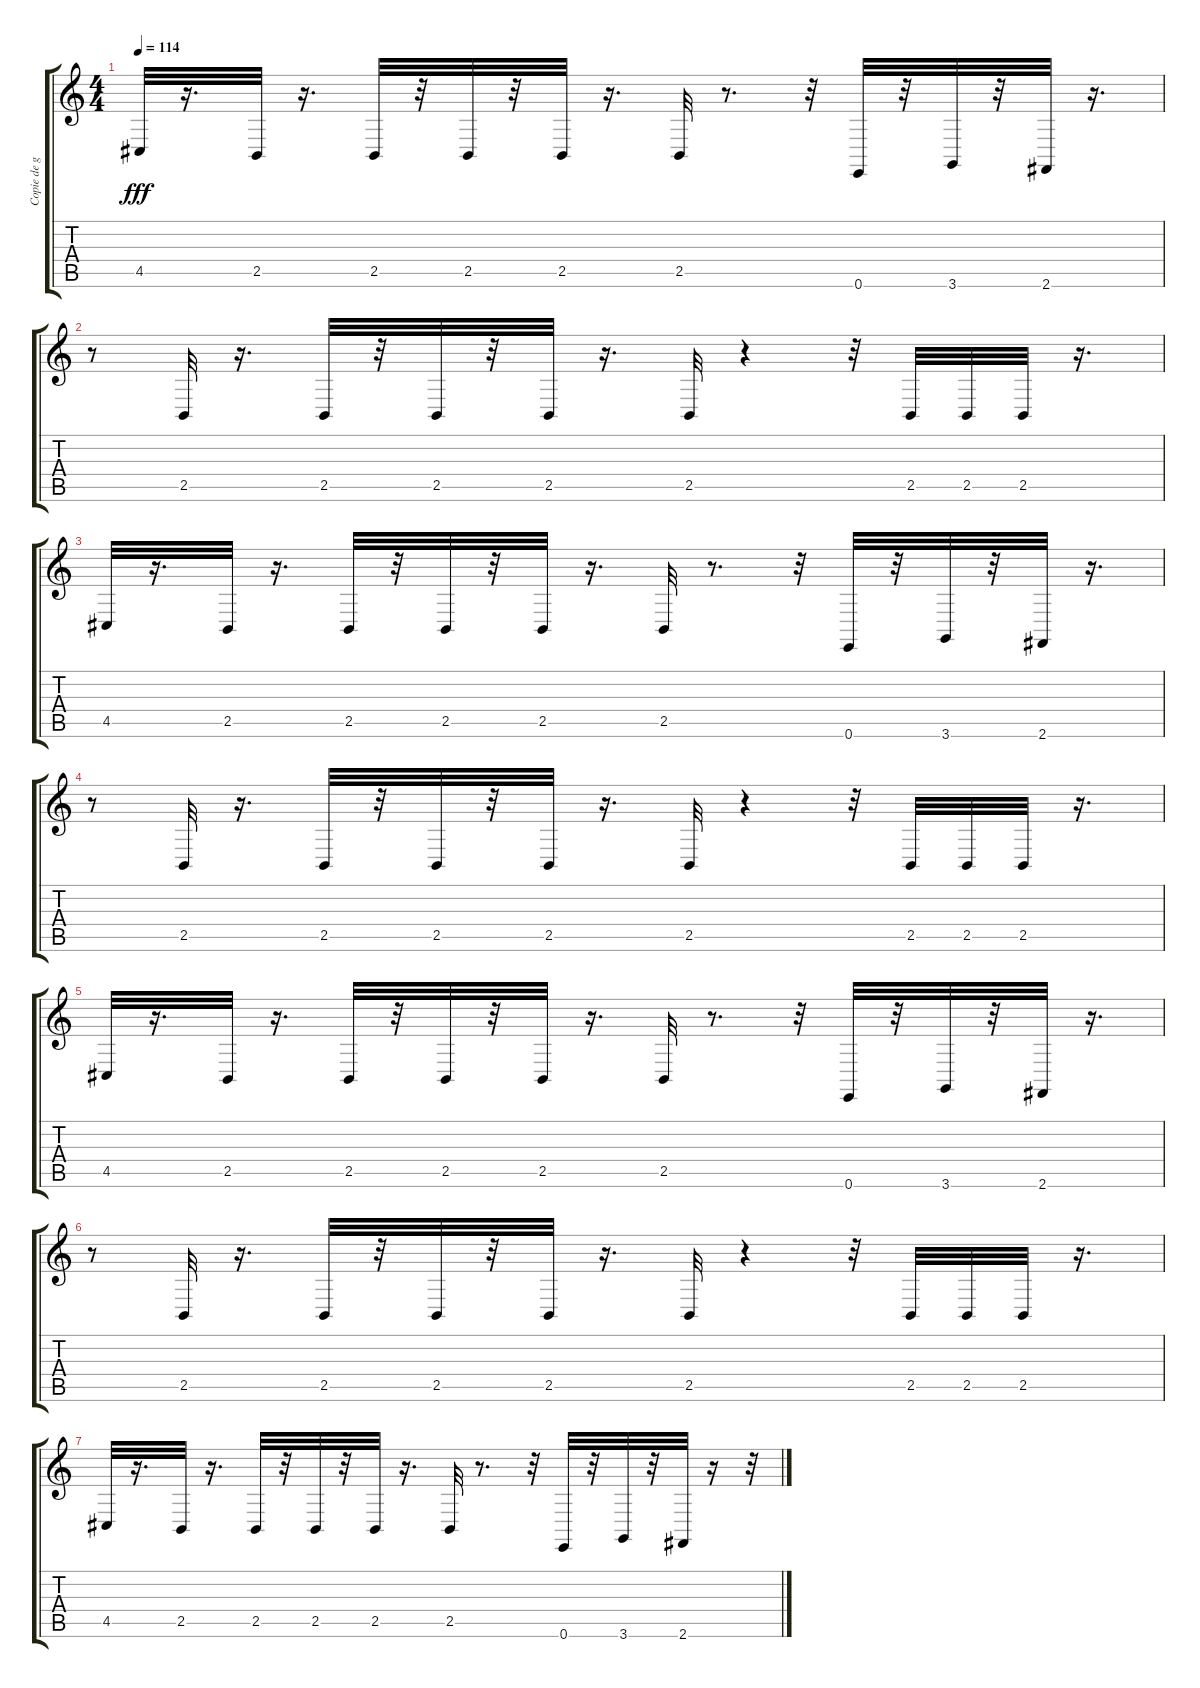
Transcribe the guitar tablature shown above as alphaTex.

\track ("Copie de gimmick HPsaw" "Copie de g") {instrument altosax}
\staff {score tabs}
\tuning (E4 B3 G3 D3 A2 E2) {hide}
\ts (4 4)
\tempo 114
\clef g2
\ks c
4.5.32{dy fff} r.16{d} 2.5.32 r.16{d} 2.5.32 r.32 2.5.32 r.32 2.5.32 r.16{d} 2.5.32 r.8{d} r.32 0.6.32 r.32 3.6.32 r.32 2.6.32 r.16{d} |
r.8 2.5.32 r.16{d} 2.5.32 r.32 2.5.32 r.32 2.5.32 r.16{d} 2.5.32 r.4 r.32 2.5.32 2.5.32 2.5.32 r.16{d} |
4.5.32 r.16{d} 2.5.32 r.16{d} 2.5.32 r.32 2.5.32 r.32 2.5.32 r.16{d} 2.5.32 r.8{d} r.32 0.6.32 r.32 3.6.32 r.32 2.6.32 r.16{d} |
r.8 2.5.32 r.16{d} 2.5.32 r.32 2.5.32 r.32 2.5.32 r.16{d} 2.5.32 r.4 r.32 2.5.32 2.5.32 2.5.32 r.16{d} |
4.5.32 r.16{d} 2.5.32 r.16{d} 2.5.32 r.32 2.5.32 r.32 2.5.32 r.16{d} 2.5.32 r.8{d} r.32 0.6.32 r.32 3.6.32 r.32 2.6.32 r.16{d} |
r.8 2.5.32 r.16{d} 2.5.32 r.32 2.5.32 r.32 2.5.32 r.16{d} 2.5.32 r.4 r.32 2.5.32 2.5.32 2.5.32 r.16{d} |
4.5.32 r.16{d} 2.5.32 r.16{d} 2.5.32 r.32 2.5.32 r.32 2.5.32 r.16{d} 2.5.32 r.8{d} r.32 0.6.32 r.32 3.6.32 r.32 2.6.32 r.16 r.32
